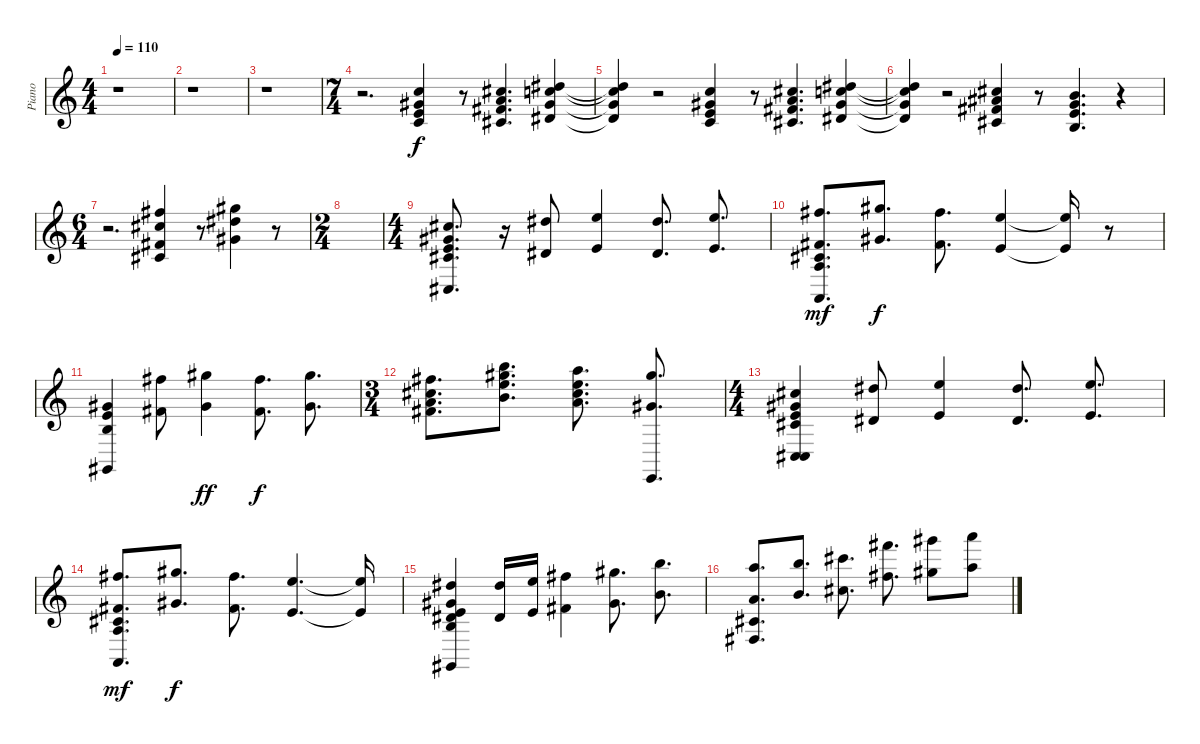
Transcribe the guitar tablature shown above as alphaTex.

\track ("Piano" "Piano") {instrument acousticgrandpiano}
\staff {score}
\tuning (E4 B3 G3 D3 A2 E2) {hide}
\ts (4 4)
\tempo 110
\clef g2
\ks c
r.1{dy f} |
r.1 |
r.1 |
\ts (7 4)
r.2{d} (8.1 9.2 9.3 10.4).4 r.8 (9.1 10.2 11.3 11.4).4{d} (11.1 13.2 13.3 13.4).4 |
(11.1{t} 13.2{t} 13.3{t} 13.4{t}).4 r.2 (8.1 9.2 9.3 10.4).4 r.8 (9.1 10.2 11.3 11.4).4{d} (11.1 13.2 13.3 13.4).4 |
(11.1{t} 13.2{t} 13.3{t} 13.4{t}).4 r.2 (9.1 11.2 11.3 11.4).4 r.8 (7.1 8.2 9.3 9.4).4{d} r.4 |
\ts (6 4)
r.2{d} (14.1 14.2 11.3 11.4).4 r.8 (16.1 16.2 13.3).4 r.8 |
\ts (2 4)
|
\ts (4 4)
(9.1 9.2 9.3 11.4 9.6).8{d} r.16 (11.1 13.4).8 (12.1 14.4).4 (11.1 13.4).8{d} (12.1 14.4).8{d} |
(14.1 11.3 11.4 0.5 17.6).8{d dy mf} (16.1 13.3).8{d dy f} (14.1 16.4).8{d} (12.1 14.4).4 (12.1{t} 14.4{t}).16 r.8 |
(4.1 5.2 4.3 4.6).4 (14.1 11.3).8 (16.1 13.3).4{dy ff} (14.1 16.4).8{d dy f} (16.1 18.4).8{d} |
\ts (3 4)
(14.1 14.2 14.3 16.4).8{d} (19.1 21.2 21.3 21.4).8{d} (17.1 17.2 18.3 19.4).8{d} (16.1 18.4 0.6).8{d} |
\ts (4 4)
(9.1 9.2 9.3 11.4 4.5 9.6).4 (11.1 13.4).8 (12.1 14.4).4 (11.1 13.4).8{d} (12.1 14.4).8{d} |
(14.1 11.3 11.4 0.5 17.6).8{d dy mf} (16.1 13.3).8{d dy f} (14.1 16.4).8{d} (12.1 14.4).4{d} (12.1{t} 14.4{t}).16 |
(11.1 9.2 9.3 13.4 14.5 4.6).4 (11.1 13.4).16 (12.1 14.4).16 (14.1 16.4).4 (16.1 18.4).8{d} (19.1 16.3).8{d} |
(17.1 14.3 16.5 14.6).8{d} (19.1 16.3).8{d} (21.1 18.3).8{d} (26.1 23.3).8{d} (28.1 21.2).8 (29.1 22.2).8
